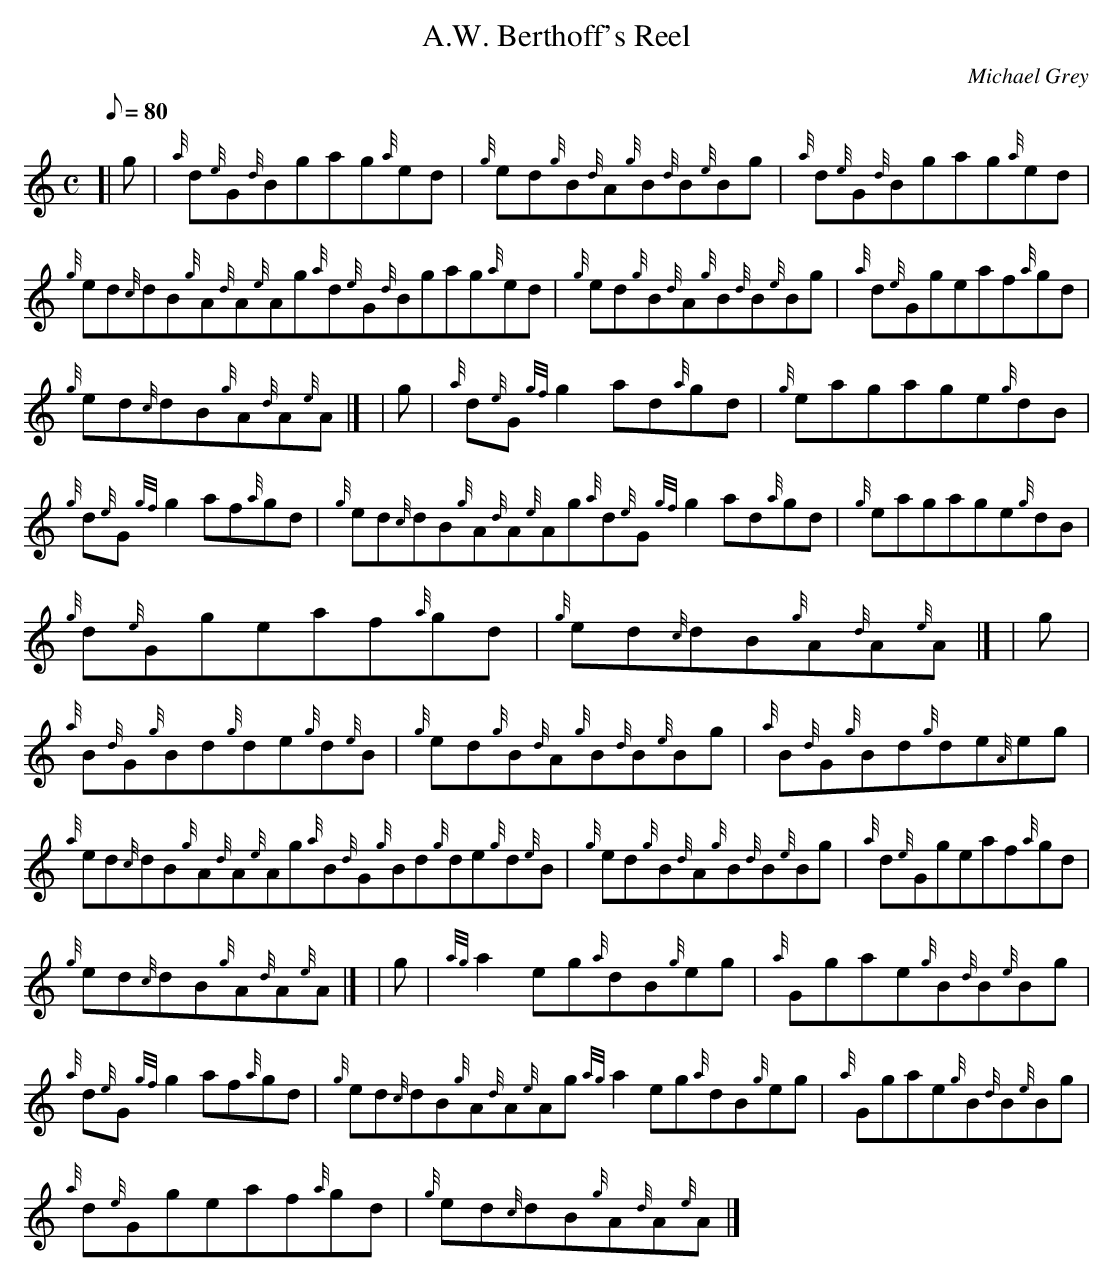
X:1
T:A.W. Berthoff's Reel
M:C
L:1/8
Q:80
C:Michael Grey
K:HP
[| g | \
{a}d{e}G{d}Bgag{a}ed | \
{g}ed{g}B{d}A{g}B{d}B{e}Bg | \
{a}d{e}G{d}Bgag{a}ed |
{g}ed{c}dB{g}A{d}A{e}Ag{a}d{e}G{d}Bgag{a}ed | \
{g}ed{g}B{d}A{g}B{d}B{e}Bg | \
{a}d{e}Ggeaf{a}gd |
{g}ed{c}dB{g}A{d}A{e}A|] [ | \
g | \
{a}d{e}G{gf}g2ad{a}gd | \
{g}eagage{g}dB |
{g}d{e}G{gf}g2af{a}gd | \
{g}ed{c}dB{g}A{d}A{e}Ag{a}d{e}G{gf}g2ad{a}gd | \
{g}eagage{g}dB |
{g}d{e}Ggeaf{a}gd | \
{g}ed{c}dB{g}A{d}A{e}A|] [ | \
g |
{a}B{d}G{g}Bd{g}de{g}d{e}B | \
{g}ed{g}B{d}A{g}B{d}B{e}Bg | \
{a}B{d}G{g}Bd{g}de{A}eg |
{a}ed{c}dB{g}A{d}A{e}Ag{a}B{d}G{g}Bd{g}de{g}d{e}B | \
{g}ed{g}B{d}A{g}B{d}B{e}Bg | \
{a}d{e}Ggeaf{a}gd |
{g}ed{c}dB{g}A{d}A{e}A|] [ | \
g | \
{ag}a2eg{a}dB{g}eg | \
{a}Ggae{g}B{d}B{e}Bg |
{a}d{e}G{gf}g2af{a}gd | \
{g}ed{c}dB{g}A{d}A{e}Ag{ag}a2eg{a}dB{g}eg | \
{a}Ggae{g}B{d}B{e}Bg |
{a}d{e}Ggeaf{a}gd | \
{g}ed{c}dB{g}A{d}A{e}A|]
